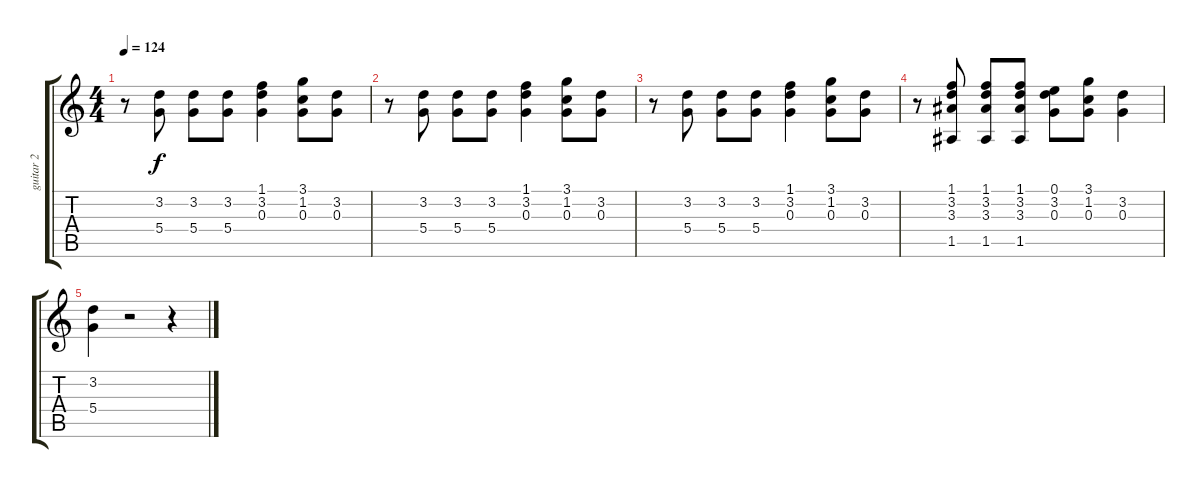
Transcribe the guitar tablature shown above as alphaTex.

\track ("guitar 2" "guitar 2") {instrument overdrivenguitar}
\staff {score tabs}
\tuning (E4 B3 G3 D3 A2 E2) {hide}
\ts (4 4)
\tempo 124
\clef g2
\ks c
r.8{dy f} (3.2 5.4).8 (3.2 5.4).8 (3.2 5.4).8 (1.1 3.2 0.3).4 (3.1 1.2 0.3).8 (3.2 0.3).8 |
r.8 (3.2 5.4).8 (3.2 5.4).8 (3.2 5.4).8 (1.1 3.2 0.3).4 (3.1 1.2 0.3).8 (3.2 0.3).8 |
r.8 (3.2 5.4).8 (3.2 5.4).8 (3.2 5.4).8 (1.1 3.2 0.3).4 (3.1 1.2 0.3).8 (3.2 0.3).8 |
r.8 (1.1 3.2 3.3 1.5).8 (1.1 3.2 3.3 1.5).8 (1.1 3.2 3.3 1.5).8 (0.1 3.2 0.3).8 (3.1 1.2 0.3).8 (3.2 0.3).4 |
(3.2 5.4).4 r.2 r.4
